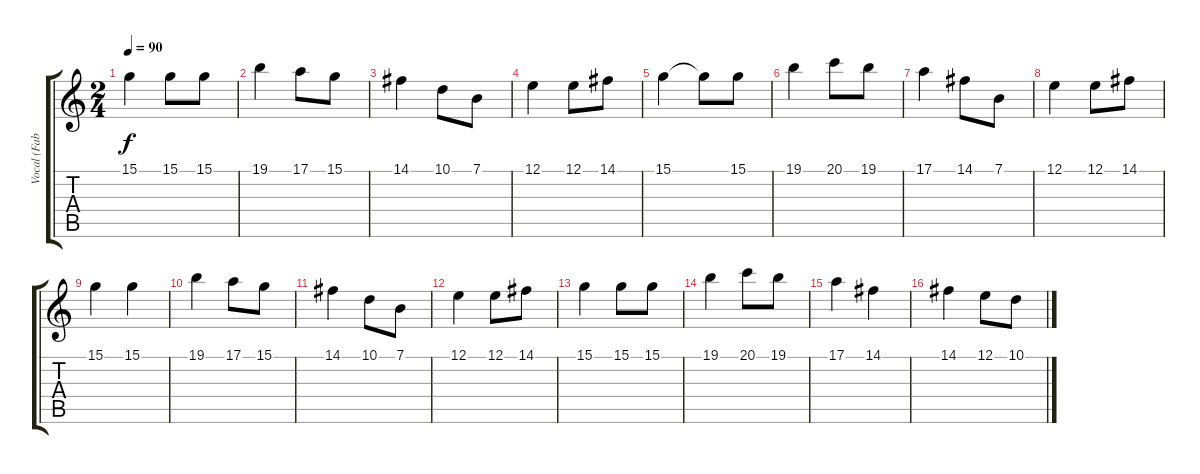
\track ("Vocal (Fabio Lione)" "Vocal (Fab") {instrument rockorgan}
\staff {score tabs}
\tuning (E4 B3 G3 D3 A2 E2) {hide}
\ts (2 4)
\tempo 90
\clef g2
\ks c
15.1.4{dy f} 15.1.8 15.1.8 |
19.1.4 17.1.8 15.1.8 |
14.1.4 10.1.8 7.1.8 |
12.1.4 12.1.8 14.1.8 |
15.1.4 15.1{t}.8 15.1.8 |
19.1.4 20.1.8 19.1.8 |
17.1.4 14.1.8 7.1.8 |
12.1.4 12.1.8 14.1.8 |
15.1.4 15.1.4 |
19.1.4 17.1.8 15.1.8 |
14.1.4 10.1.8 7.1.8 |
12.1.4 12.1.8 14.1.8 |
15.1.4 15.1.8 15.1.8 |
19.1.4 20.1.8 19.1.8 |
17.1.4 14.1.4 |
14.1.4 12.1.8 10.1.8
